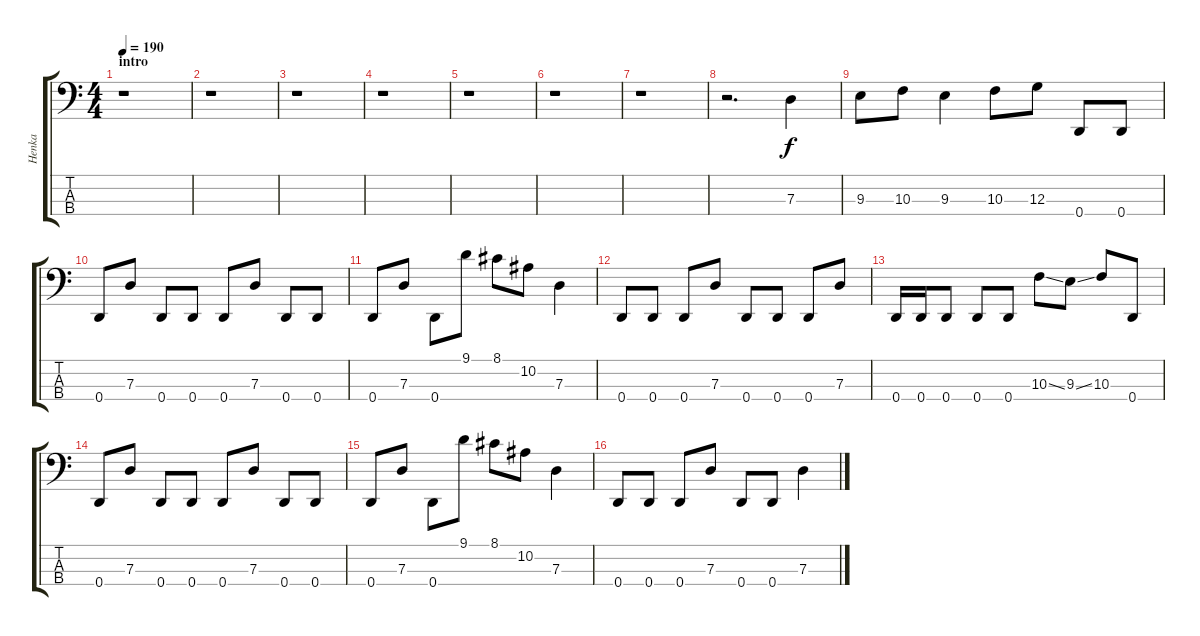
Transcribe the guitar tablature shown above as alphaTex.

\track ("Henka" "Henka") {instrument electricbasspick}
\staff {score tabs}
\tuning (F2 C2 G1 D1) {hide}
\ts (4 4)
\section ("" "intro")
\tempo 190
\clef f4
\ks c
r.1{dy f instrument electricbasspick} |
r.1 |
r.1 |
r.1 |
r.1 |
r.1 |
r.1 |
r.2{d} 7.3.4 |
9.3.8 10.3.8 9.3.4 10.3.8 12.3.8 0.4.8 0.4.8 |
0.4.8 7.3.8 0.4.8 0.4.8 0.4.8 7.3.8 0.4.8 0.4.8 |
0.4.8 7.3.8 0.4.8 9.1.8 8.1.8 10.2.8 7.3.4 |
0.4.8 0.4.8 0.4.8 7.3.8 0.4.8 0.4.8 0.4.8 7.3.8 |
0.4.16 0.4.16 0.4.8 0.4.8 0.4.8 10.3{ss}.8 9.3{ss}.8 10.3.8 0.4.8 |
0.4.8 7.3.8 0.4.8 0.4.8 0.4.8 7.3.8 0.4.8 0.4.8 |
0.4.8 7.3.8 0.4.8 9.1.8 8.1.8 10.2.8 7.3.4 |
0.4.8 0.4.8 0.4.8 7.3.8 0.4.8 0.4.8 7.3.4
